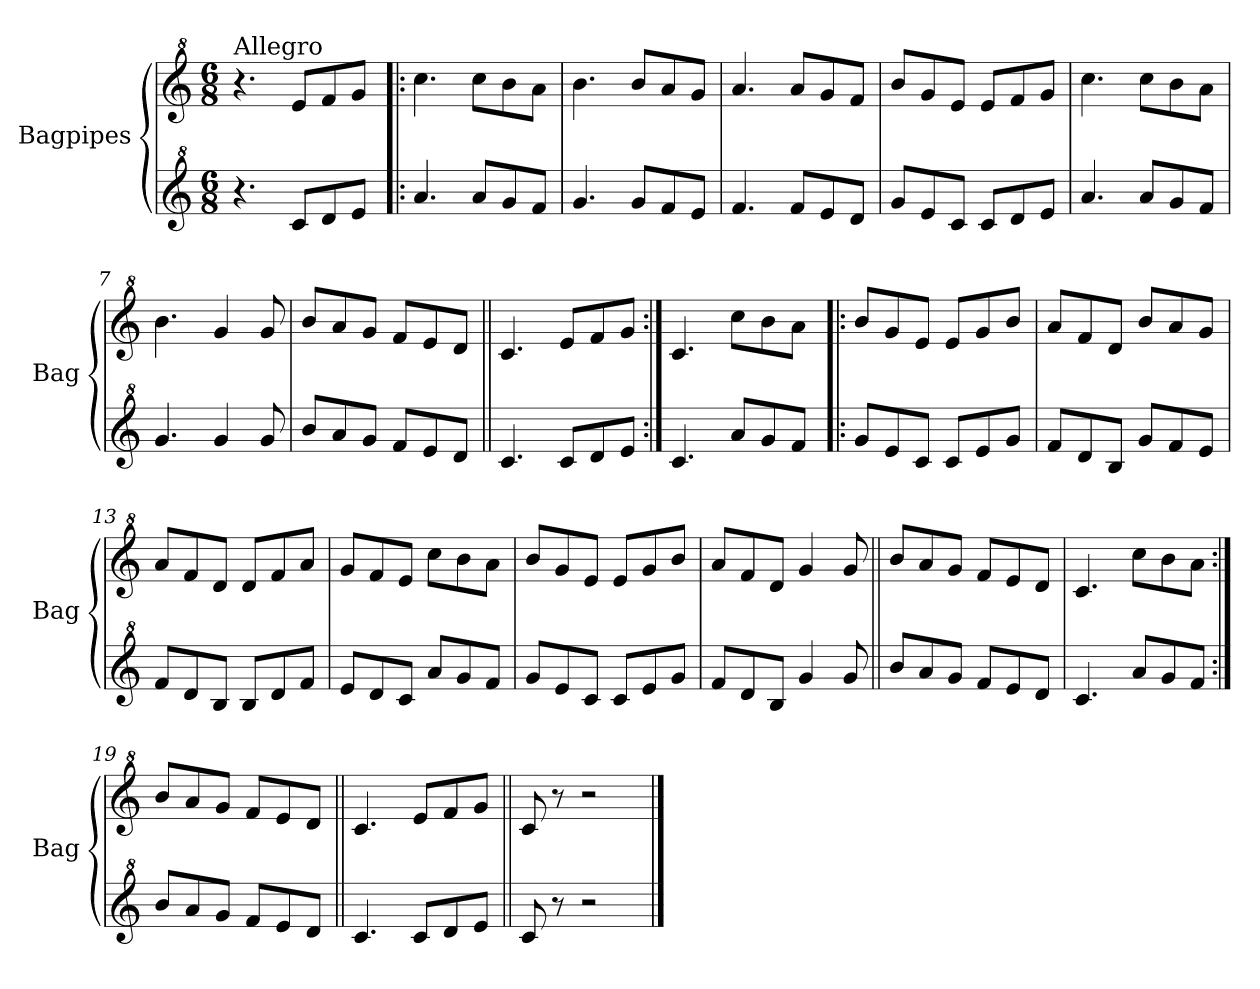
**kern	**kern
*part2	*part1
*staff2	*staff1
*I"Bagpipes	*I"Bagpipes
*I'Bag	*I'Bag
*clefG^2	*clefG^2
*k[]	*k[]
*C:	*C:
*M6/8	*M6/8
=1	=1
!	!LO:TX:a:t=Allegro
4.r	4.r
8cc/L	8ee/L
8dd/	8ff/
8ee/J	8gg/J
=2!|:	=2!|:
4.aa/	4.ccc\
8aa/L	8ccc\L
8gg/	8bb\
8ff/J	8aa\J
=3	=3
4.gg/	4.bb\
8gg/L	8bb/L
8ff/	8aa/
8ee/J	8gg/J
=4	=4
4.ff/	4.aa/
8ff/L	8aa/L
8ee/	8gg/
8dd/J	8ff/J
=5	=5
8gg/L	8bb/L
8ee/	8gg/
8cc/J	8ee/J
8cc/L	8ee/L
8dd/	8ff/
8ee/J	8gg/J
=6	=6
4.aa/	4.ccc\
8aa/L	8ccc\L
8gg/	8bb\
8ff/J	8aa\J
=7	=7
4.gg/	4.bb\
4gg/	4gg/
8gg/	8gg/
=8	=8
8bb/L	8bb/L
8aa/	8aa/
8gg/J	8gg/J
8ff/L	8ff/L
8ee/	8ee/
8dd/J	8dd/J
!!LO:LB:g=z
=9||	=9||
4.cc/	4.cc/
8cc/L	8ee/L
8dd/	8ff/
8ee/J	8gg/J
=10:|!	=10:|!
4.cc/	4.cc/
8aa/L	8ccc\L
8gg/	8bb\
8ff/J	8aa\J
=11!|:	=11!|:
8gg/L	8bb/L
8ee/	8gg/
8cc/J	8ee/J
8cc/L	8ee/L
8ee/	8gg/
8gg/J	8bb/J
=12	=12
8ff/L	8aa/L
8dd/	8ff/
8b/J	8dd/J
8gg/L	8bb/L
8ff/	8aa/
8ee/J	8gg/J
=13	=13
8ff/L	8aa/L
8dd/	8ff/
8b/J	8dd/J
8b/L	8dd/L
8dd/	8ff/
8ff/J	8aa/J
=14	=14
8ee/L	8gg/L
8dd/	8ff/
8cc/J	8ee/J
8aa/L	8ccc\L
8gg/	8bb\
8ff/J	8aa\J
=15	=15
8gg/L	8bb/L
8ee/	8gg/
8cc/J	8ee/J
8cc/L	8ee/L
8ee/	8gg/
8gg/J	8bb/J
!!LO:LB:g=z
=16	=16
8ff/L	8aa/L
8dd/	8ff/
8b/J	8dd/J
4gg/	4gg/
8gg/	8gg/
=17||	=17||
8bb/L	8bb/L
8aa/	8aa/
8gg/J	8gg/J
8ff/L	8ff/L
8ee/	8ee/
8dd/J	8dd/J
=18	=18
4.cc/	4.cc/
8aa/L	8ccc\L
8gg/	8bb\
8ff/J	8aa\J
=19:|!	=19:|!
8bb/L	8bb/L
8aa/	8aa/
8gg/J	8gg/J
8ff/L	8ff/L
8ee/	8ee/
8dd/J	8dd/J
=20||	=20||
4.cc/	4.cc/
8cc/L	8ee/L
8dd/	8ff/
8ee/J	8gg/J
=21||	=21||
8cc/	8cc/
8r	8r
2r	2r
==	==
*-	*-
